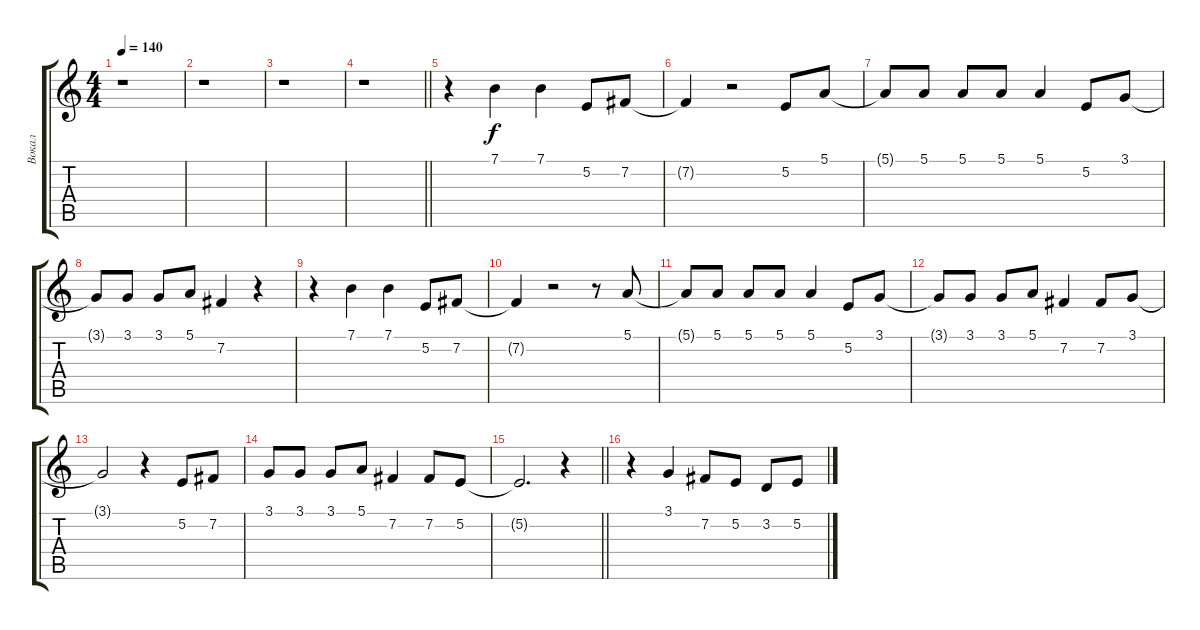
\track ("Вокал" "Вокал") {instrument sopranosax}
\staff {score tabs}
\tuning (E4 B3 G3 D3 A2 E2) {hide}
\ts (4 4)
\tempo 140
\clef g2
\ks c
r.1{dy f} |
r.1 |
r.1 |
\barLineRight lightlight
r.1 |
r.4 7.1.4 7.1.4 5.2.8 7.2.8 |
7.2{t}.4 r.2 5.2.8 5.1.8 |
5.1{t}.8 5.1.8 5.1.8 5.1.8 5.1.4 5.2.8 3.1.8 |
3.1{t}.8 3.1.8 3.1.8 5.1.8 7.2.4 r.4 |
r.4 7.1.4 7.1.4 5.2.8 7.2.8 |
7.2{t}.4 r.2 r.8 5.1.8 |
5.1{t}.8 5.1.8 5.1.8 5.1.8 5.1.4 5.2.8 3.1.8 |
3.1{t}.8 3.1.8 3.1.8 5.1.8 7.2.4 7.2.8 3.1.8 |
3.1{t}.2 r.4 5.2.8 7.2.8 |
3.1.8 3.1.8 3.1.8 5.1.8 7.2.4 7.2.8 5.2.8 |
\barLineRight lightlight
5.2{t}.2{d} r.4 |
r.4 3.1.4 7.2.8 5.2.8 3.2.8 5.2.8
